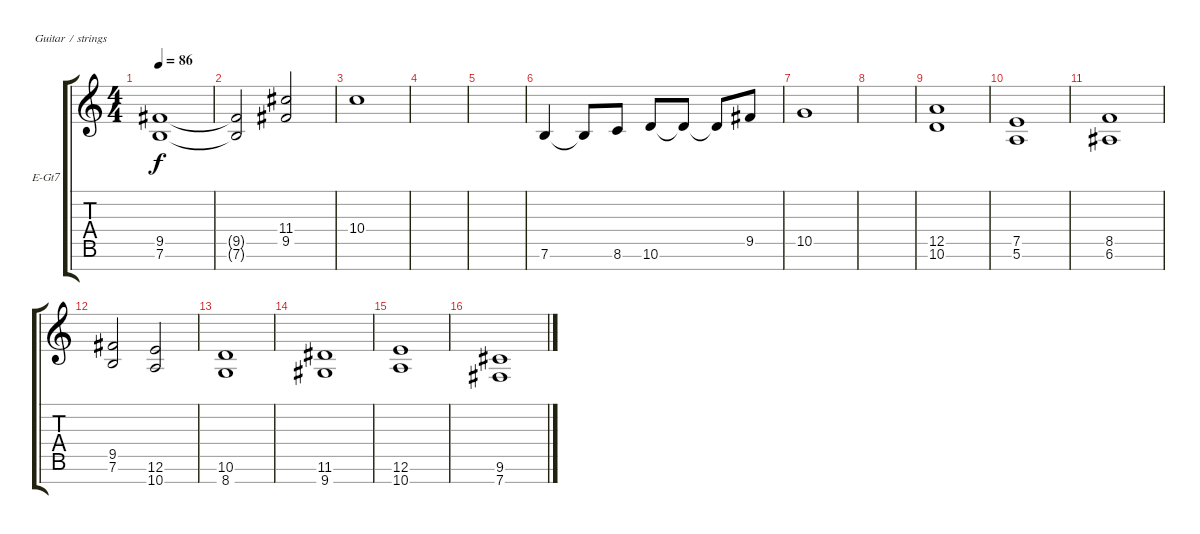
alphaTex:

\defaultSystemsLayout 4
\bracketExtendMode groupsimilarinstruments
\firstSystemTrackNameOrientation horizontal
\otherSystemsTrackNameOrientation horizontal
\track ("Synth" "E-Gt7") {instrument overdrivenguitar}
\staff {score tabs}
\tuning (E4 B3 G3 D3 A2 E2 B1)
\ts (4 4)
\tempo 86
\clef g2
\ks c
(7.6 9.5).1{dy f} |
(7.6{t} 9.5{t}).2 (9.5 11.4).2 |
10.4.1 |
|
|
7.6.4 7.6{t}.8 8.6.8 10.6.8 10.6{t}.8 10.6{t}.8 9.5.8 |
10.5.1 |
|
(10.6 12.5).1 |
(5.6 7.5).1 |
(6.6 8.5).1 |
(7.6 9.5).2 (10.7 12.6).2 |
(8.7 10.6).1 |
(9.7 11.6).1 |
(10.7 12.6).1 |
(7.7 9.6).1
